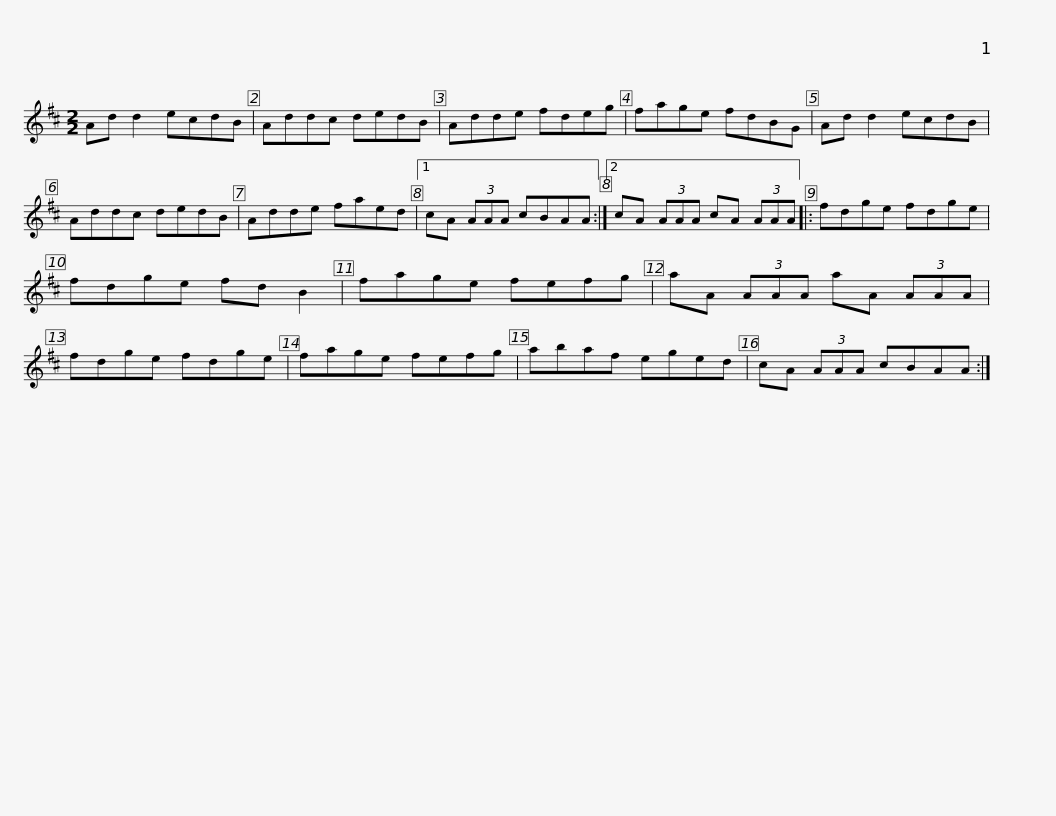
X:1
L:1/8
M:2/2
I:linebreak $
K:D
V:1 treble
V:1
 Ad d2 ecdB | Addc dedB | Adde fdeg | fage fdBG | Ad d2 ecdB |$ %5
 Addc dedB | Adde faed |1 cA (3AAA cBAA :|2 cA (3AAA cA (3AAA |: fdge fdge |$ %10
 fdge fd B2 | fage fefg | aA (3AAA aA (3AAA | fdge fdge | fage fefg |$ %15
 abaf eged | cA (3AAA cBAA :| %17
